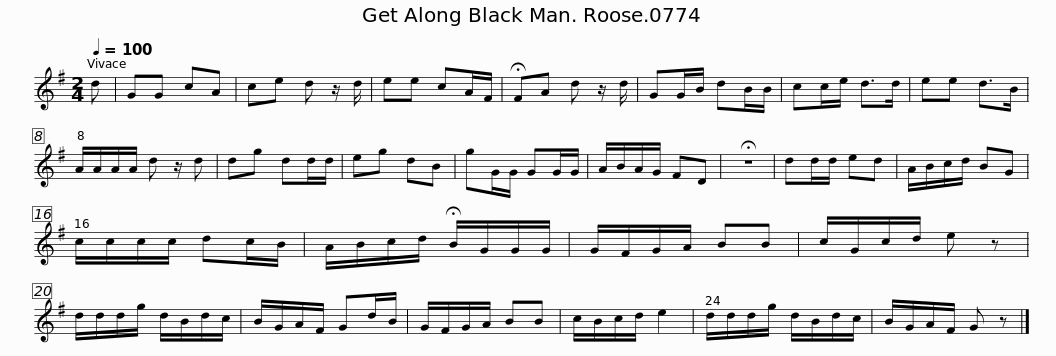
X:1
L:1/8
Q:1/4=100
M:2/4
I:linebreak $
K:G
V:1 treble
V:1
 d | GG cA | ce d z/ d/ | ee cA/F/ | !fermata!FA d z/ d/ | %5
 GG/B/ dB/B/ | cc/e/ d>d | ee d>B | A/A/A/A/ d z/ d |$ dg dd/d/ | %10
 eg dB | gG/G/ GG/G/ | A/B/A/G/ FD | !fermata!z4 | dd/d/ ed | %15
 A/B/c/d/ BG | c/c/c/c/ dc/B/ |$ A/B/c/d/ !fermata!B/G/G/G/ | G/F/G/A/ BB | c/G/c/d/ e z | %20
 d/d/d/g/ d/B/d/c/ | B/G/A/F/ Gd/B/ | G/F/G/A/ BB | c/B/c/d/ e2 |$ d/d/d/g/ d/B/d/c/ | %25
 B/G/A/F/ G z |] %26
